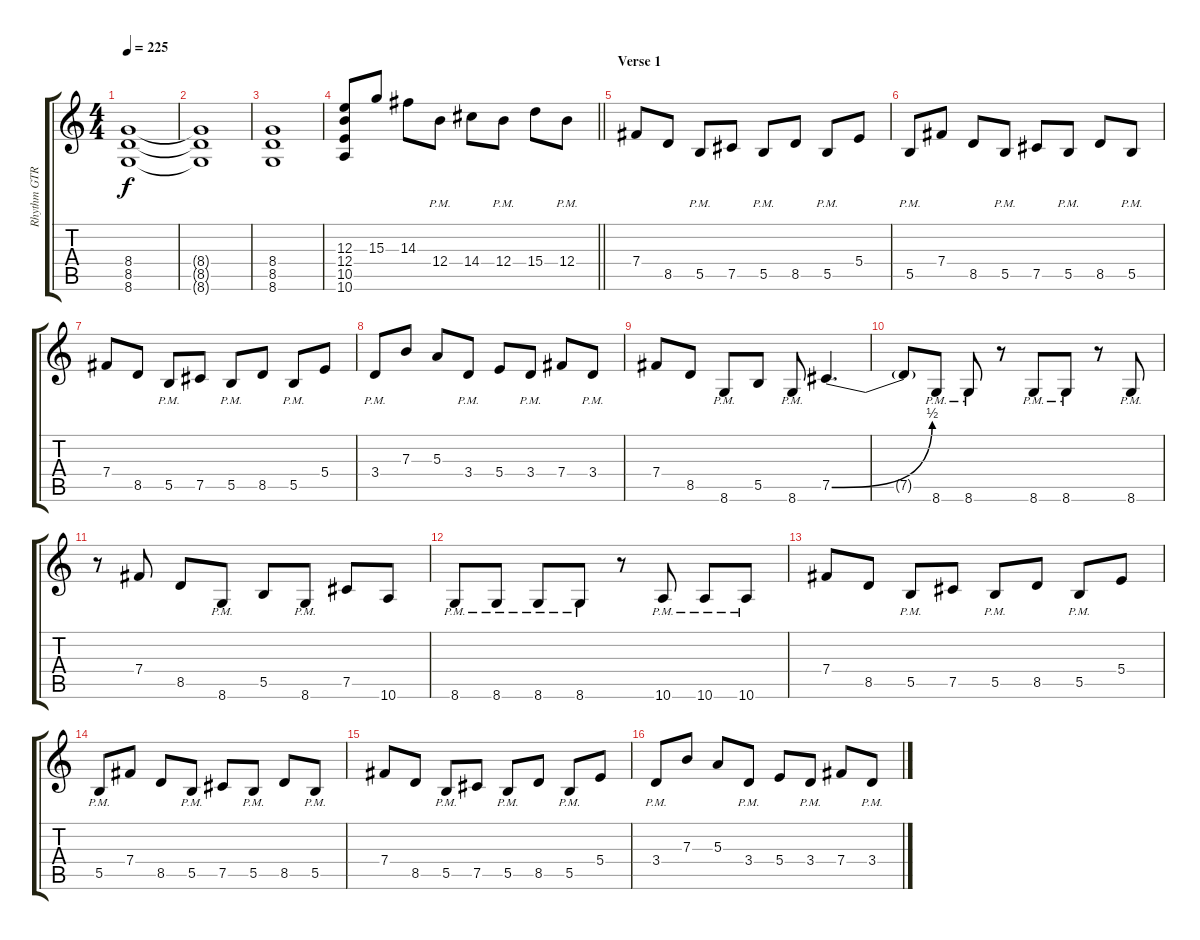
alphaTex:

\track ("Rhythm GTR R" "Rhythm GTR") {instrument overdrivenguitar}
\staff {score tabs}
\tuning (Db4 Ab3 E3 B2 Gb2 B1) {hide}
\ts (4 4)
\tempo 225
\clef g2
\ks c
(8.4 8.5 8.6).1{dy f} |
(8.4{t} 8.5{t} 8.6{t}).1 |
(8.4 8.5 8.6).1 |
\barLineRight lightlight
(12.3 12.4 10.5 10.6).8 15.3.8 14.3.8 12.4{pm}.8 14.4.8 12.4{pm}.8 15.4.8 12.4{pm}.8 |
\section ("" "Verse 1")
7.4.8 8.5.8 5.5{pm}.8 7.5.8 5.5{pm}.8 8.5.8 5.5{pm}.8 5.4.8 |
5.5{pm}.8 7.4.8 8.5.8 5.5{pm}.8 7.5.8 5.5{pm}.8 8.5.8 5.5{pm}.8 |
7.4.8 8.5.8 5.5{pm}.8 7.5.8 5.5{pm}.8 8.5.8 5.5{pm}.8 5.4.8 |
3.4{pm}.8 7.3.8 5.3.8 3.4{pm}.8 5.4.8 3.4{pm}.8 7.4.8 3.4{pm}.8 |
7.4.8 8.5.8 8.6{pm}.8 5.5.8 8.6{pm}.8 7.5{be (bend 0 0 60 2)}.4{d} |
7.5{t}.8 8.6{pm}.8 8.6{pm}.8 r.8 8.6{pm}.8 8.6{pm}.8 r.8 8.6{pm}.8 |
r.8 7.4.8 8.5.8 8.6{pm}.8 5.5.8 8.6{pm}.8 7.5.8 10.6.8 |
8.6{pm}.8 8.6{pm}.8 8.6{pm}.8 8.6{pm}.8 r.8 10.6{pm}.8 10.6{pm}.8 10.6{pm}.8 |
7.4.8 8.5.8 5.5{pm}.8 7.5.8 5.5{pm}.8 8.5.8 5.5{pm}.8 5.4.8 |
5.5{pm}.8 7.4.8 8.5.8 5.5{pm}.8 7.5.8 5.5{pm}.8 8.5.8 5.5{pm}.8 |
7.4.8 8.5.8 5.5{pm}.8 7.5.8 5.5{pm}.8 8.5.8 5.5{pm}.8 5.4.8 |
3.4{pm}.8 7.3.8 5.3.8 3.4{pm}.8 5.4.8 3.4{pm}.8 7.4.8 3.4{pm}.8
